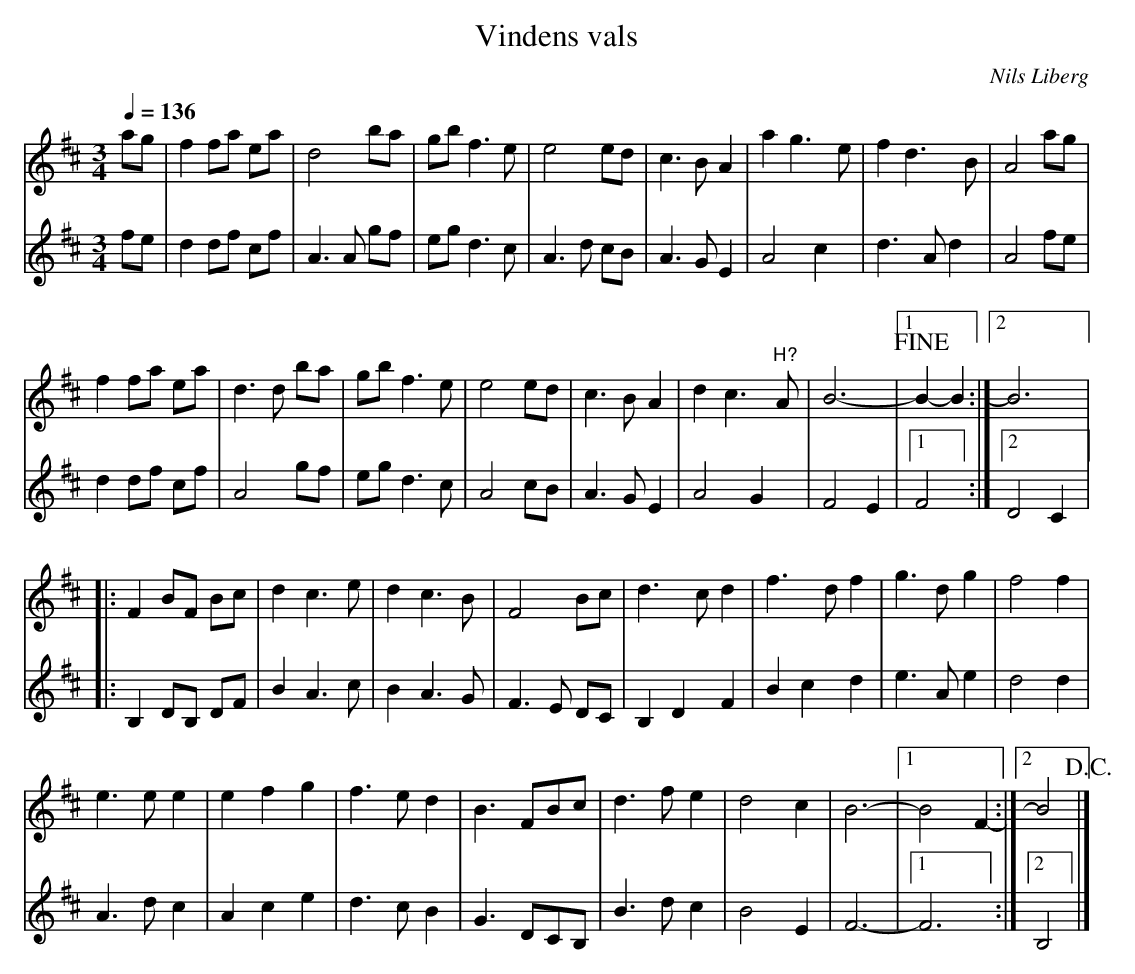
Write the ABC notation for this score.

X:1
T:Vindens vals
C:Nils Liberg
Q:1/4=136
M:3/4
L:1/8
K:Bm
V:1
ag | f2 fa ea | d4 ba | gb f3e | e4 ed | c2>B2 A2 | a2 g2> e2 | f2 d3 B | A4 ag |
f2 fa ea | d3 d ba | gb f3e | e4 ed | c2>B2 A2 | d2 c2> "H?"A2 | B6- |1 !fine! B2-B2 :|2 B6 |:
F2 BF Bc | d2 c3 e | d2 c2>B2 | F4 Bc | d2>c2 d2 | f2>d2 f2 | g2> d2 g2 | f4 f2 |
e2>e2 e2 | e2 f2 g2 | f2> e2 d2 | B3 FBc | d3 fe2 | d4 c2 | B6- |1 B4 F2- :|2 B4 !D.C.!|]
V:2
fe | d2 df cf | A3A gf | eg d3 c | A3 d cB | A3G E2 | A4 c2 | d2> A2 d2 | A4 fe |
d2 df cf | A4 gf | eg d3 c | A4 cB | A3G E2 | A4 G2 | F4 E2 |1 F4 :|2 D4 C2 |:
B,2 DB, DF | B2 A3 c | B2 A2> G2 | F3 E DC | B,2 D2 F2 | B2 c2 d2 | e2> A2 e2 | d4 d2 |
A3 d c2 | A2 c2 e2 | d2>c2 B2 | G3 DCB, | B3 d c2 | B4 E2 | F6- |1 F6 :|2 B,4 |]
